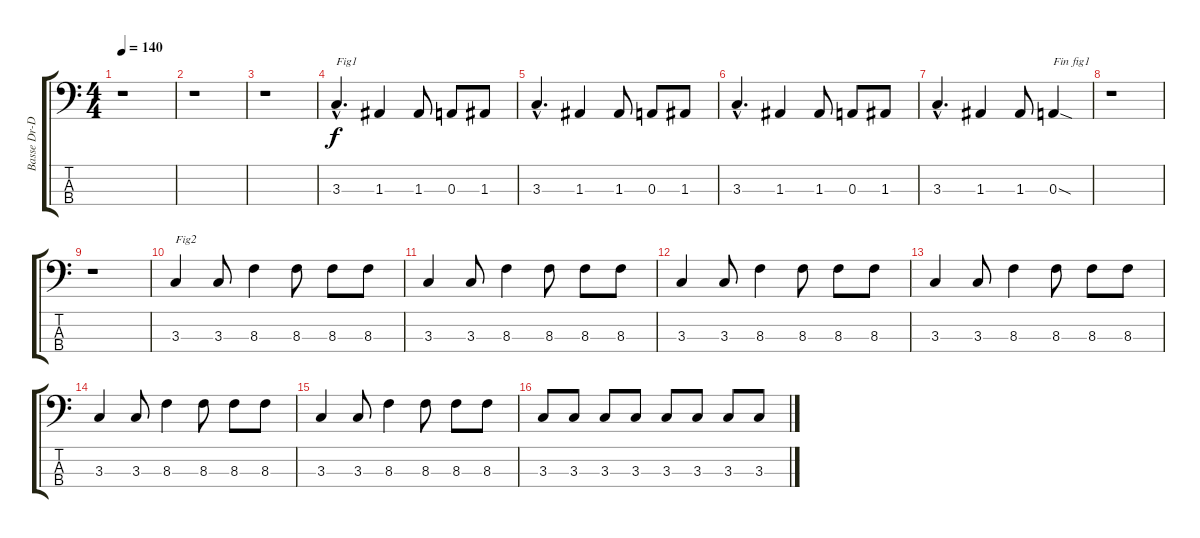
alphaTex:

\track ("Basse Dr-D" "Basse Dr-D") {instrument electricbassfinger}
\staff {score tabs}
\tuning (G2 D2 A1 D1) {hide}
\ts (4 4)
\tempo 140
\clef f4
\ks c
r.1{dy f} |
r.1 |
r.1 |
3.3{hac}.4{d txt "Fig1"} 1.3.4 1.3.8 0.3.8 1.3.8 |
3.3{hac}.4{d} 1.3.4 1.3.8 0.3.8 1.3.8 |
3.3{hac}.4{d} 1.3.4 1.3.8 0.3.8 1.3.8 |
3.3{hac}.4{d} 1.3.4 1.3.8 0.3{sod}.4{txt "Fin fig1"} |
r.1 |
r.1 |
3.3.4{txt "Fig2"} 3.3.8 8.3.4 8.3.8 8.3.8 8.3.8 |
3.3.4 3.3.8 8.3.4 8.3.8 8.3.8 8.3.8 |
3.3.4 3.3.8 8.3.4 8.3.8 8.3.8 8.3.8 |
3.3.4 3.3.8 8.3.4 8.3.8 8.3.8 8.3.8 |
3.3.4 3.3.8 8.3.4 8.3.8 8.3.8 8.3.8 |
3.3.4 3.3.8 8.3.4 8.3.8 8.3.8 8.3.8 |
3.3.8 3.3.8 3.3.8 3.3.8 3.3.8 3.3.8 3.3.8 3.3.8
